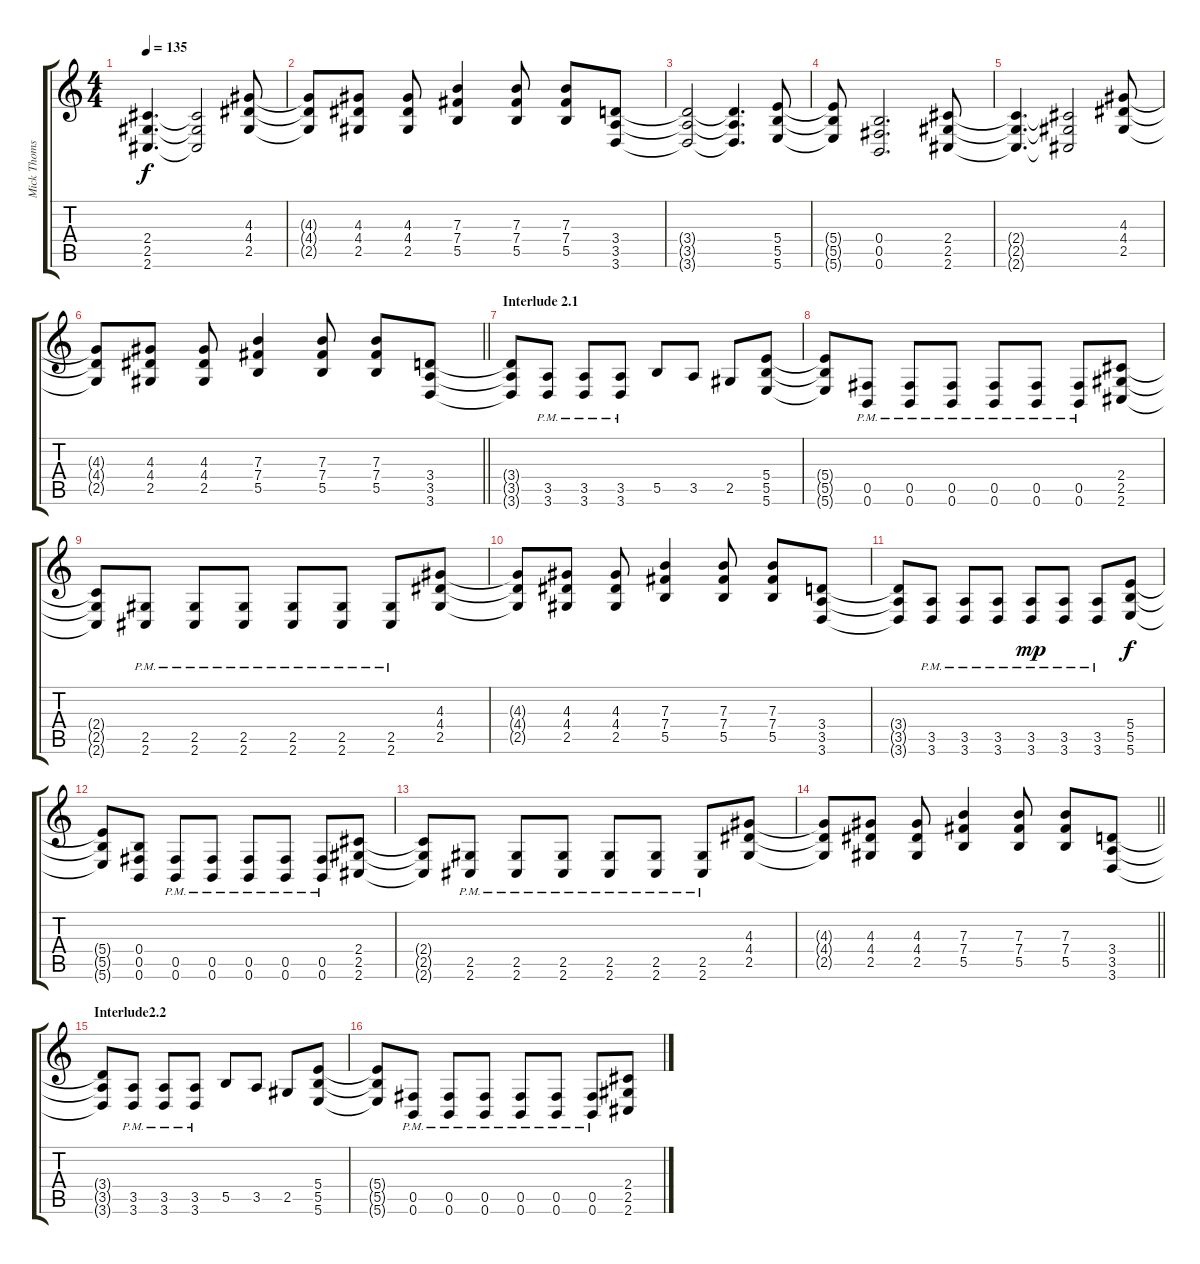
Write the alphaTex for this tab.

\track ("Mick Thomson" "Mick Thoms") {instrument distortionguitar}
\staff {score tabs}
\tuning (Db4 Ab3 E3 B2 Gb2 B1) {hide}
\ts (4 4)
\tempo 135
\clef g2
\ks c
(2.4{t} 2.5{t} 2.6{t}).4{d dy f} (2.4{t} 2.5{t} 2.6{t}).2 (4.3 4.4 2.5).8 |
(4.3{t} 4.4{t} 2.5{t}).8 (4.3 4.4 2.5).8 (4.3 4.4 2.5).8 (7.3 7.4 5.5).4 (7.3 7.4 5.5).8 (7.3 7.4 5.5).8 (3.4 3.5 3.6).8 |
(3.4{t} 3.5{t} 3.6{t}).2 (3.4{t} 3.5{t} 3.6{t}).4{d} (5.4 5.5 5.6).8 |
(5.4{t} 5.5{t} 5.6{t}).8 (0.4 0.5 0.6).2{d} (2.4 2.5 2.6).8 |
(2.4{t} 2.5{t} 2.6{t}).4{d} (2.4{t} 2.5{t} 2.6{t}).2 (4.3 4.4 2.5).8 |
\barLineRight lightlight
(4.3{t} 4.4{t} 2.5{t}).8 (4.3 4.4 2.5).8 (4.3 4.4 2.5).8 (7.3 7.4 5.5).4 (7.3 7.4 5.5).8 (7.3 7.4 5.5).8 (3.4 3.5 3.6).8 |
\section ("" "Interlude 2.1")
(3.4{t} 3.5{t} 3.6{t}).8 (3.5{pm} 3.6{pm}).8 (3.5{pm} 3.6{pm}).8 (3.5{pm} 3.6{pm}).8 5.5.8 3.5.8 2.5.8 (5.4 5.5 5.6).8 |
(5.4{t} 5.5{t} 5.6{t}).8 (0.5{pm} 0.6{pm}).8 (0.5{pm} 0.6{pm}).8 (0.5{pm} 0.6{pm}).8 (0.5{pm} 0.6{pm}).8 (0.5{pm} 0.6{pm}).8 (0.5{pm} 0.6{pm}).8 (2.4 2.5 2.6).8 |
(2.4{t} 2.5{t} 2.6{t}).8 (2.5{pm} 2.6{pm}).8 (2.5{pm} 2.6{pm}).8 (2.5{pm} 2.6{pm}).8 (2.5{pm} 2.6{pm}).8 (2.5{pm} 2.6{pm}).8 (2.5{pm} 2.6{pm}).8 (4.3 4.4 2.5).8 |
(4.3{t} 4.4{t} 2.5{t}).8 (4.3 4.4 2.5).8 (4.3 4.4 2.5).8 (7.3 7.4 5.5).4 (7.3 7.4 5.5).8 (7.3 7.4 5.5).8 (3.4 3.5 3.6).8 |
(3.4{t} 3.5{t} 3.6{t}).8 (3.5{pm} 3.6{pm}).8 (3.5{pm} 3.6{pm}).8 (3.5{pm} 3.6{pm}).8 (3.5{pm} 3.6{pm}).8{dy mp} (3.5{pm} 3.6{pm}).8 (3.5{pm} 3.6{pm}).8 (5.4 5.5 5.6).8{dy f} |
(5.4{t} 5.5{t} 5.6{t}).8 (0.4 0.5 0.6).8 (0.5{pm} 0.6{pm}).8 (0.5{pm} 0.6{pm}).8 (0.5{pm} 0.6{pm}).8 (0.5{pm} 0.6{pm}).8 (0.5{pm} 0.6{pm}).8 (2.4 2.5 2.6).8 |
(2.4{t} 2.5{t} 2.6{t}).8 (2.5{pm} 2.6{pm}).8 (2.5{pm} 2.6{pm}).8 (2.5{pm} 2.6{pm}).8 (2.5{pm} 2.6{pm}).8 (2.5{pm} 2.6{pm}).8 (2.5{pm} 2.6{pm}).8 (4.3 4.4 2.5).8 |
\barLineRight lightlight
(4.3{t} 4.4{t} 2.5{t}).8 (4.3 4.4 2.5).8 (4.3 4.4 2.5).8 (7.3 7.4 5.5).4 (7.3 7.4 5.5).8 (7.3 7.4 5.5).8 (3.4 3.5 3.6).8 |
\section ("" "Interlude2.2")
(3.4{t} 3.5{t} 3.6{t}).8 (3.5{pm} 3.6{pm}).8 (3.5{pm} 3.6{pm}).8 (3.5{pm} 3.6{pm}).8 5.5.8 3.5.8 2.5.8 (5.4 5.5 5.6).8 |
(5.4{t} 5.5{t} 5.6{t}).8 (0.5{pm} 0.6{pm}).8 (0.5{pm} 0.6{pm}).8 (0.5{pm} 0.6{pm}).8 (0.5{pm} 0.6{pm}).8 (0.5{pm} 0.6{pm}).8 (0.5{pm} 0.6{pm}).8 (2.4 2.5 2.6).8
